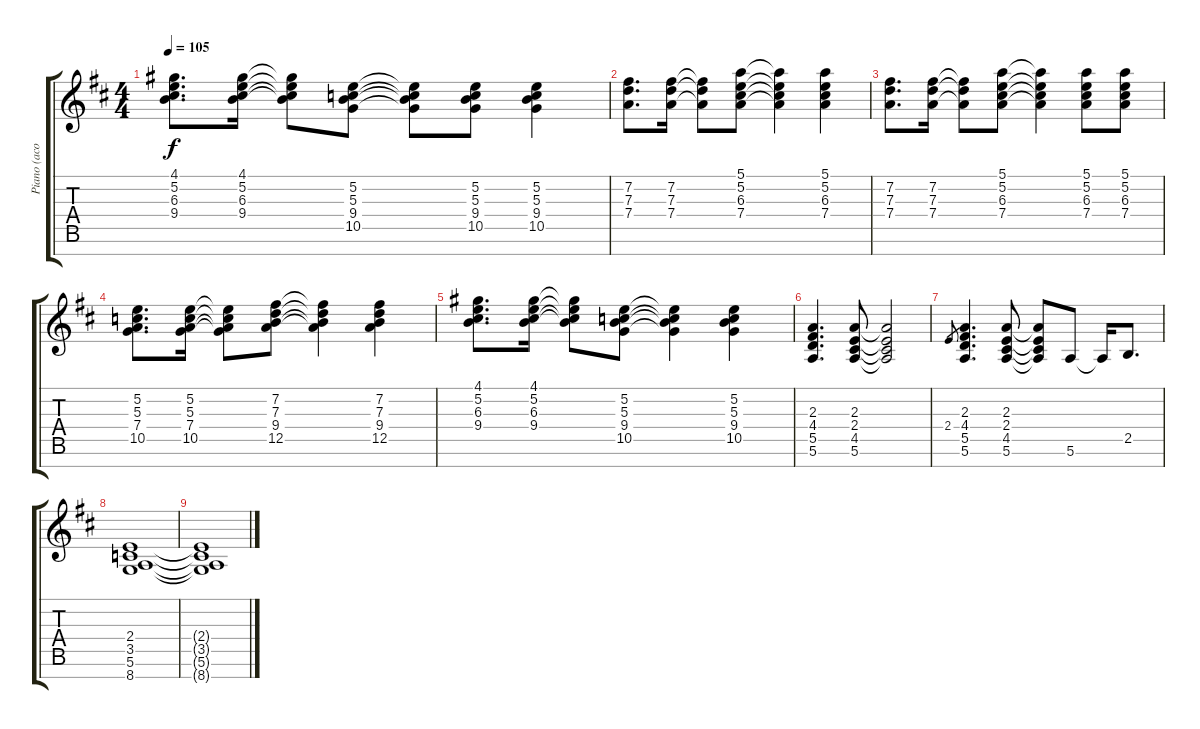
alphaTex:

\track ("Piano (acous.)" "Piano (aco") {instrument brightacousticpiano}
\staff {score tabs}
\tuning (E5 B4 G4 D4 A3 E3 B2) {hide}
\ts (4 4)
\tempo 105
\clef g2
\ks bminor
(4.1 5.2 6.3 9.4).8{d dy f} (4.1 5.2 6.3 9.4).16 (4.1{t} 5.2{t} 6.3{t} 9.4{t}).8 (5.2 5.3 9.4 10.5).8 (5.2{t} 5.3{t} 9.4{t} 10.5{t}).8 (5.2 5.3 9.4 10.5).8 (5.2 5.3 9.4 10.5).4 |
(7.2 7.3 7.4).8{d} (7.2 7.3 7.4).16 (7.2{t} 7.3{t} 7.4{t}).8 (5.1 5.2 6.3 7.4).8 (5.1{t} 5.2{t} 6.3{t} 7.4{t}).4 (5.1 5.2 6.3 7.4).4 |
(7.2 7.3 7.4).8{d} (7.2 7.3 7.4).16 (7.2{t} 7.3{t} 7.4{t}).8 (5.1 5.2 6.3 7.4).8 (5.1{t} 5.2{t} 6.3{t} 7.4{t}).4 (5.1 5.2 6.3 7.4).8 (5.1 5.2 6.3 7.4).8 |
(5.2 5.3 7.4 10.5).8{d} (5.2 5.3 7.4 10.5).16 (5.2{t} 5.3{t} 7.4{t} 10.5{t}).8 (7.2 7.3 9.4 12.5).8 (7.2{t} 7.3{t} 9.4{t} 12.5{t}).4 (7.2 7.3 9.4 12.5).4 |
(4.1 5.2 6.3 9.4).8{d} (4.1 5.2 6.3 9.4).16 (4.1{t} 5.2{t} 6.3{t} 9.4{t}).8 (5.2 5.3 9.4 10.5).8 (5.2{t} 5.3{t} 9.4{t} 10.5{t}).4 (5.2 5.3 9.4 10.5).4 |
(2.3 4.4 5.5 5.6).4{d} (2.3 2.4 4.5 5.6).8 (2.3{t} 2.4{t} 4.5{t} 5.6{t}).2 |
2.4.8{gr} (2.3 4.4 5.5 5.6).4{d} (2.3 2.4 4.5 5.6).8 (2.3{t} 2.4{t} 4.5{t} 5.6{t}).8 5.6.8 5.6{t}.16 2.5.8{d} |
(2.4 3.5 5.6 8.7).1 |
(2.4{t} 3.5{t} 5.6{t} 8.7{t}).1
